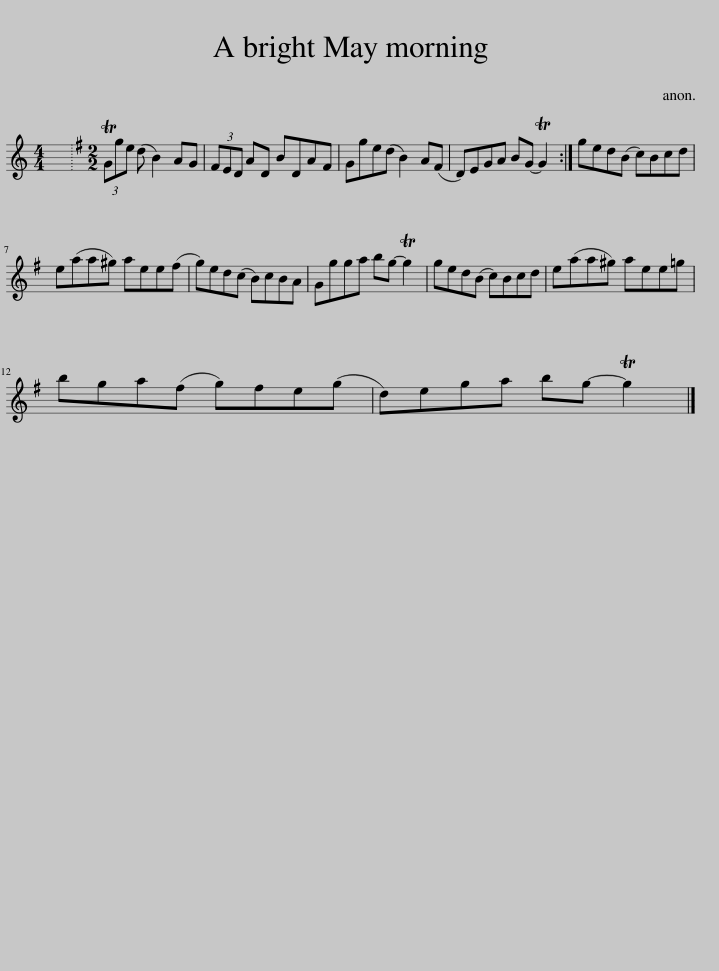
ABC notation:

X:1
L:1/8
M:4/4
I:linebreak $
K:C
V:1 treble
V:1
 x8 |[K:G][M:2/2] (3TGge (d B2) AG | (3FED AD BDAF | Gge(d B2) A(F | D)EGA BG- TG2 :| %5
 ged(B c)Bcd |$ e(aa^g) aee(f | g)ed(c B)cBA | Ggga bg- Tg2 | ged(B c)Bcd | %10
 e(aa^g) aee=g |$ bga(f g)fe(g | d)ega bg- Tg2 |] %13
